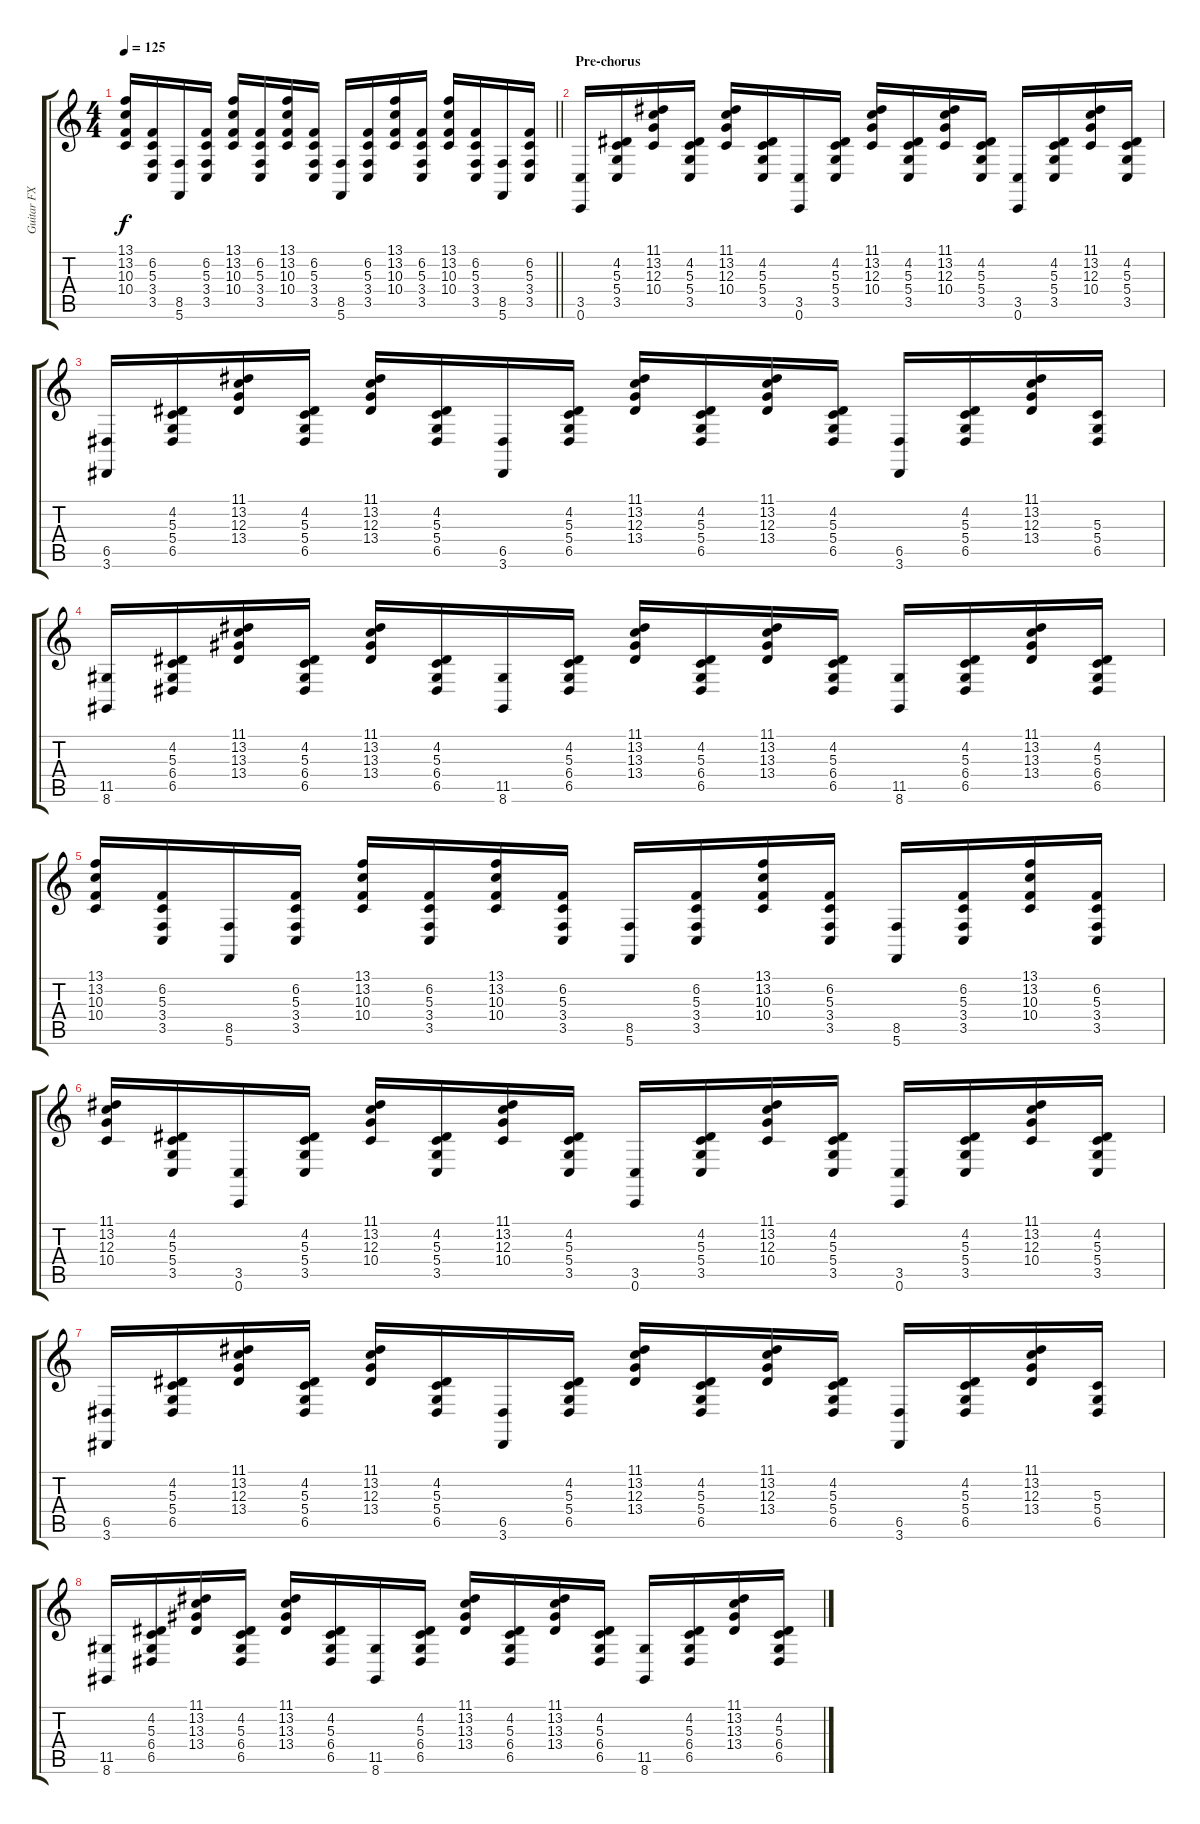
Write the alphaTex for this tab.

\track ("Guitar FX" "Guitar FX") {instrument lead8bassandlead}
\staff {score tabs}
\tuning (E4 B3 G3 D3 A2 C2) {hide}
\ts (4 4)
\tempo 125
\clef g2
\barLineRight lightlight
\ks c
(13.1 13.2 10.3 10.4).16{dy f} (6.2 5.3 3.4 3.5).16 (8.5 5.6).16 (6.2 5.3 3.4 3.5).16 (13.1 13.2 10.3 10.4).16 (6.2 5.3 3.4 3.5).16 (13.1 13.2 10.3 10.4).16 (6.2 5.3 3.4 3.5).16 (8.5 5.6).16 (6.2 5.3 3.4 3.5).16 (13.1 13.2 10.3 10.4).16 (6.2 5.3 3.4 3.5).16 (13.1 13.2 10.3 10.4).16 (6.2 5.3 3.4 3.5).16 (8.5 5.6).16 (6.2 5.3 3.4 3.5).16 |
\section ("" "Pre-chorus")
(3.5 0.6).16{volume 7} (4.2 5.3 5.4 3.5).16 (11.1 13.2 12.3 10.4).16 (4.2 5.3 5.4 3.5).16 (11.1 13.2 12.3 10.4).16 (4.2 5.3 5.4 3.5).16 (3.5 0.6).16 (4.2 5.3 5.4 3.5).16 (11.1 13.2 12.3 10.4).16 (4.2 5.3 5.4 3.5).16 (11.1 13.2 12.3 10.4).16 (4.2 5.3 5.4 3.5).16 (3.5 0.6).16 (4.2 5.3 5.4 3.5).16 (11.1 13.2 12.3 10.4).16 (4.2 5.3 5.4 3.5).16 |
(6.5 3.6).16 (4.2 5.3 5.4 6.5).16 (11.1 13.2 12.3 13.4).16 (4.2 5.3 5.4 6.5).16 (11.1 13.2 12.3 13.4).16 (4.2 5.3 5.4 6.5).16 (6.5 3.6).16 (4.2 5.3 5.4 6.5).16 (11.1 13.2 12.3 13.4).16 (4.2 5.3 5.4 6.5).16 (11.1 13.2 12.3 13.4).16 (4.2 5.3 5.4 6.5).16 (6.5 3.6).16 (4.2 5.3 5.4 6.5).16 (11.1 13.2 12.3 13.4).16 (5.3 5.4 6.5).16 |
(11.5 8.6).16 (4.2 5.3 6.4 6.5).16 (11.1 13.2 13.3 13.4).16 (4.2 5.3 6.4 6.5).16 (11.1 13.2 13.3 13.4).16 (4.2 5.3 6.4 6.5).16 (11.5 8.6).16 (4.2 5.3 6.4 6.5).16 (11.1 13.2 13.3 13.4).16 (4.2 5.3 6.4 6.5).16 (11.1 13.2 13.3 13.4).16 (4.2 5.3 6.4 6.5).16 (11.5 8.6).16 (4.2 5.3 6.4 6.5).16 (11.1 13.2 13.3 13.4).16 (4.2 5.3 6.4 6.5).16 |
(13.1 13.2 10.3 10.4).16 (6.2 5.3 3.4 3.5).16 (8.5 5.6).16 (6.2 5.3 3.4 3.5).16 (13.1 13.2 10.3 10.4).16 (6.2 5.3 3.4 3.5).16 (13.1 13.2 10.3 10.4).16 (6.2 5.3 3.4 3.5).16 (8.5 5.6).16 (6.2 5.3 3.4 3.5).16 (13.1 13.2 10.3 10.4).16 (6.2 5.3 3.4 3.5).16 (8.5 5.6).16 (6.2 5.3 3.4 3.5).16 (13.1 13.2 10.3 10.4).16 (6.2 5.3 3.4 3.5).16 |
(11.1 13.2 12.3 10.4).16 (4.2 5.3 5.4 3.5).16 (3.5 0.6).16 (4.2 5.3 5.4 3.5).16 (11.1 13.2 12.3 10.4).16 (4.2 5.3 5.4 3.5).16 (11.1 13.2 12.3 10.4).16 (4.2 5.3 5.4 3.5).16 (3.5 0.6).16 (4.2 5.3 5.4 3.5).16 (11.1 13.2 12.3 10.4).16 (4.2 5.3 5.4 3.5).16 (3.5 0.6).16 (4.2 5.3 5.4 3.5).16 (11.1 13.2 12.3 10.4).16 (4.2 5.3 5.4 3.5).16 |
(6.5 3.6).16 (4.2 5.3 5.4 6.5).16 (11.1 13.2 12.3 13.4).16 (4.2 5.3 5.4 6.5).16 (11.1 13.2 12.3 13.4).16 (4.2 5.3 5.4 6.5).16 (6.5 3.6).16 (4.2 5.3 5.4 6.5).16 (11.1 13.2 12.3 13.4).16 (4.2 5.3 5.4 6.5).16 (11.1 13.2 12.3 13.4).16 (4.2 5.3 5.4 6.5).16 (6.5 3.6).16 (4.2 5.3 5.4 6.5).16 (11.1 13.2 12.3 13.4).16 (5.3 5.4 6.5).16 |
(11.5 8.6).16 (4.2 5.3 6.4 6.5).16 (11.1 13.2 13.3 13.4).16 (4.2 5.3 6.4 6.5).16 (11.1 13.2 13.3 13.4).16 (4.2 5.3 6.4 6.5).16 (11.5 8.6).16 (4.2 5.3 6.4 6.5).16 (11.1 13.2 13.3 13.4).16 (4.2 5.3 6.4 6.5).16 (11.1 13.2 13.3 13.4).16 (4.2 5.3 6.4 6.5).16 (11.5 8.6).16 (4.2 5.3 6.4 6.5).16 (11.1 13.2 13.3 13.4).16 (4.2 5.3 6.4 6.5).16
